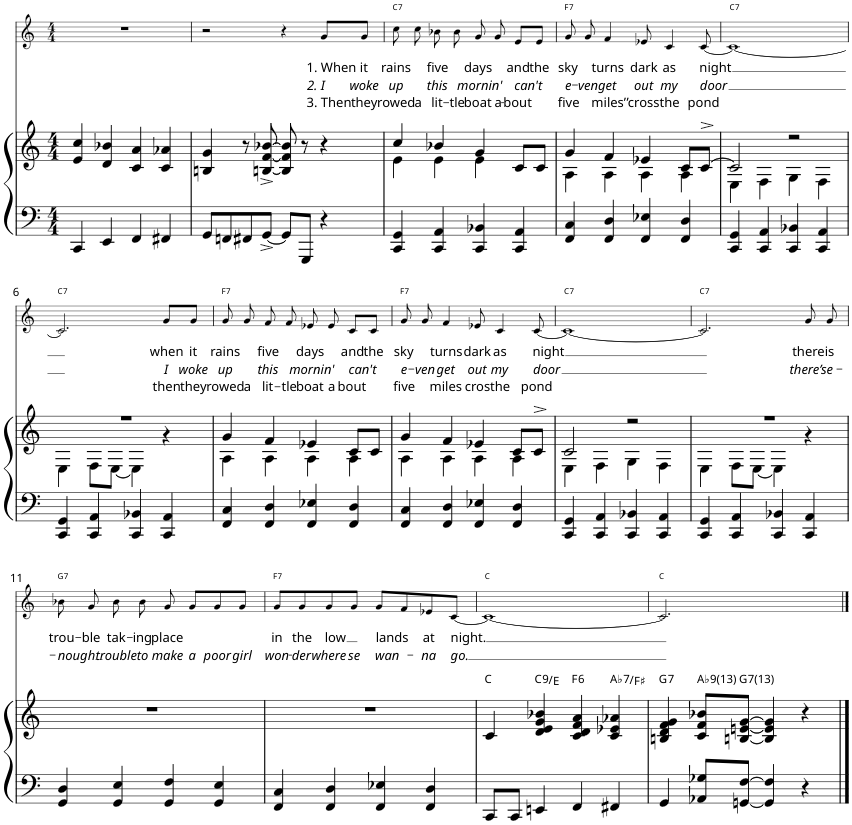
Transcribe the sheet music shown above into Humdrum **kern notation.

**kern	**kern	**harte	**kern	**text	**text	**text	**harte
*part2	*part2	*part2	*part1	*part1	*part1	*part1	*part1
*staff3	*staff2	*	*staff1	*staff1	*staff1	*staff1	*
*I"Piano	*	*	*I"Voice	*	*	*	*
*I'Pno	*	*	*	*	*	*	*
*	*	*	*stria5	*	*	*	*
*clefF4	*clefG2	*	*clefG2	*	*	*	*
*k[]	*k[]	*	*k[]	*	*	*	*
*M4/4	*M4/4	*	*M4/4	*	*	*	*
=1	=1	=1	=1	=1	=1	=1	=1
4CC/	4e/ 4cc/	.	1r	.	.	.	.
4EE/	4d/ 4b-X/	.	.	.	.	.	.
4FF/	4c/ 4a/	.	.	.	.	.	.
4FF#X/	4c/ 4a-X/	.	.	.	.	.	.
=2	=2	=2	=2	=2	=2	=2	=2
8GG/L	4Bn/ 4g/	.	2r	.	.	.	.
8FFn/	.	.	.	.	.	.	.
8FF#X/	8r	.	.	.	.	.	.
[8GG^/J	[8Bn/^ [8f/^ [8b-X/^	.	.	.	.	.	.
8GG/L]	8B/] 8f/] 8b-/]	.	4r	.	.	.	.
8GGG/J	8r	.	.	.	.	.	.
!	!	!	!	!LO:LY:b	!LO:LY:b	!LO:LY:b	!
4r	4r	.	8g/L	1. When	2. I	3. Then	.
!	!	!	!	!LO:LY:b	!LO:LY:b	!LO:LY:b	!
.	.	.	8g/J	it	woke	they	.
=3	=3	=3	=3	=3	=3	=3	=3
*	*^	*	*	*	*	*	*
!	!	!	!	!	!LO:LY:b	!LO:LY:b	!LO:LY:b	!LO:H:kt=7
4CC/ 4GG/	4cc/	4e\	.	8cc\	rains	up	rowed	C:7
!	!	!	!	!	!	!	!LO:LY:b	!
.	.	.	.	8cc\	.	.	a	.
!	!	!	!	!	!LO:LY:b	!LO:LY:b	!LO:LY:b	!
4CC/ 4AA/	4b-X/	4e\	.	8b-X\	five	this	lit-	.
!	!	!	!	!	!	!	!LO:LY:b	!
.	.	.	.	8b-\	.	.	-tle	.
!	!	!	!	!	!LO:LY:b	!LO:LY:b	!LO:LY:b	!
4CC/ 4BB-X/	4g/	4e\	.	8g/	days	mornin'	boat	.
!	!	!	!	!	!	!	!LO:LY:b	!
.	.	.	.	8g/	.	.	a-	.
!	!	!	!	!	!LO:LY:b	!LO:LY:b	!LO:LY:b	!
4CC/ 4AA/	8c/L	4ryy	.	8e/L	and	can't	-bout	.
!	!	!	!	!	!LO:LY:b	!	!	!
.	8c/J	.	.	8e/J	the	.	.	.
=4	=4	=4	=4	=4	=4	=4	=4	=4
!	!	!	!	!	!LO:LY:b	!LO:LY:b	!LO:LY:b	!LO:H:kt=7
4FF/ 4C/	4g/	4A\	.	8g/	sky	e-	five	F:7
!	!	!	!	!	!	!LO:LY:b	!	!
.	.	.	.	8g/	.	-ven	.	.
!	!	!	!	!	!LO:LY:b	!LO:LY:b	!LO:LY:b	!
4FF/ 4D/	4f/	4A\	.	4f/	turns	get	miles’	.
!	!	!	!	!	!LO:LY:b	!LO:LY:b	!LO:LY:b	!
4FF/ 4E-X/	4e-X/	4A\	.	8e-X/	dark	out	’cross	.
!	!	!	!	!	!LO:LY:b	!LO:LY:b	!LO:LY:b	!
.	.	.	.	4c/	as	my	the	.
4FF/ 4D/	8c/L	4A\	.	.	.	.	.	.
!	!	!	!	!	!LO:LY:b	!LO:LY:b	!LO:LY:b	!
.	[8c^/J	.	.	[8c/	night	door	pond	.
=5	=5	=5	=5	=5	=5	=5	=5	=5
!	!	!	!	!	!	!	!	!LO:H:kt=7
4CC/ 4GG/	2c/]	4E\	.	1c_	.	.	.	C:7
4CC/ 4AA/	.	4F\	.	.	.	.	.	.
4CC/ 4BB-X/	2r	4G\	.	.	.	.	.	.
4CC/ 4AA/	.	4F\	.	.	.	.	.	.
!!LO:LB:g=z
=6	=6	=6	=6	=6	=6	=6	=6	=6
!	!	!	!	!	!	!	!	!LO:H:kt=7
4CC/ 4GG/	1r	4E\	.	2.c/]	.	.	.	C:7
4CC/ 4AA/	.	8F\L	.	.	.	.	.	.
.	.	[8E\J	.	.	.	.	.	.
4CC/ 4BB-X/	.	4E\]	.	.	.	.	.	.
!	!	!	!	!	!LO:LY:b	!LO:LY:b	!LO:LY:b	!
4CC/ 4AA/	.	4r	.	8g/L	when	I	then	.
!	!	!	!	!	!LO:LY:b	!LO:LY:b	!LO:LY:b	!
.	.	.	.	8g/J	it	woke	they	.
=7	=7	=7	=7	=7	=7	=7	=7	=7
!	!	!	!	!	!LO:LY:b	!LO:LY:b	!LO:LY:b	!LO:H:kt=7
4FF/ 4C/	4g/	4A\	.	8g/	rains	up	rowed	F:7
!	!	!	!	!	!	!	!LO:LY:b	!
.	.	.	.	8g/	.	.	a	.
!	!	!	!	!	!LO:LY:b	!LO:LY:b	!LO:LY:b	!
4FF/ 4D/	4f/	4A\	.	8f/	five	this	lit-	.
!	!	!	!	!	!	!	!LO:LY:b	!
.	.	.	.	8f/	.	.	-tle	.
!	!	!	!	!	!LO:LY:b	!LO:LY:b	!LO:LY:b	!
4FF/ 4E-X/	4e-X/	4A\	.	8e-X/	days	mornin'	boat	.
!	!	!	!	!	!	!	!LO:LY:b	!
.	.	.	.	8e-/	.	.	a	.
!	!	!	!	!	!LO:LY:b	!LO:LY:b	!LO:LY:b	!
4FF/ 4D/	8c/L	4A\	.	8c/L	and	can't	bout	.
!	!	!	!	!	!LO:LY:b	!	!	!
.	8c/J	.	.	8c/J	the	.	.	.
=8	=8	=8	=8	=8	=8	=8	=8	=8
!	!	!	!	!	!LO:LY:b	!LO:LY:b	!LO:LY:b	!LO:H:kt=7
4FF/ 4C/	4g/	4A\	.	8g/	sky	e-	five	F:7
!	!	!	!	!	!	!LO:LY:b	!	!
.	.	.	.	8g/	.	-ven	.	.
!	!	!	!	!	!LO:LY:b	!LO:LY:b	!LO:LY:b	!
4FF/ 4D/	4f/	4A\	.	4f/	turns	get	miles	.
!	!	!	!	!	!LO:LY:b	!LO:LY:b	!LO:LY:b	!
4FF/ 4E-X/	4e-X/	4A\	.	8e-X/	dark	out	cros	.
!	!	!	!	!	!LO:LY:b	!LO:LY:b	!LO:LY:b	!
.	.	.	.	4c/	as	my	the	.
4FF/ 4D/	8c/L	4A\	.	.	.	.	.	.
!	!	!	!	!	!LO:LY:b	!LO:LY:b	!LO:LY:b	!
.	8c^/J	.	.	[8c/	night	door	pond	.
=9	=9	=9	=9	=9	=9	=9	=9	=9
!	!	!	!	!	!	!	!	!LO:H:kt=7
4CC/ 4GG/	2c/	4E\	.	1c_	.	.	.	C:7
4CC/ 4AA/	.	4F\	.	.	.	.	.	.
4CC/ 4BB-X/	2r	4G\	.	.	.	.	.	.
4CC/ 4AA/	.	4F\	.	.	.	.	.	.
=10	=10	=10	=10	=10	=10	=10	=10	=10
!	!	!	!	!	!	!	!	!LO:H:kt=7
4CC/ 4GG/	1r	4E\	.	2.c/]	.	.	.	C:7
4CC/ 4AA/	.	8F\L	.	.	.	.	.	.
.	.	[8E\J	.	.	.	.	.	.
4CC/ 4BB-X/	.	4E\]	.	.	.	.	.	.
!	!	!	!	!	!LO:LY:b	!LO:LY:b	!	!
4CC/ 4AA/	.	4r	.	8g/	there	there’s	.	.
!	!	!	!	!	!LO:LY:b	!LO:LY:b	!	!
.	.	.	.	8g/	is	e-	.	.
*	*v	*v	*	*	*	*	*	*
!!LO:LB:g=z
=11	=11	=11	=11	=11	=11	=11	=11
!	!	!	!	!LO:LY:b	!LO:LY:b	!	!LO:H:kt=7
4GG/ 4D/	1r	.	8b-X\	trou-	-nough	.	G:7
!	!	!	!	!LO:LY:b	!	!	!
.	.	.	8g/	-ble	.	.	.
!	!	!	!	!LO:LY:b	!LO:LY:b	!	!
4GG/ 4E/	.	.	8b-\	tak-	trouble	.	.
!	!	!	!	!LO:LY:b	!LO:LY:b	!	!
.	.	.	8b-\	-ing	to	.	.
!	!	!	!	!LO:LY:b	!LO:LY:b	!	!
4GG/ 4F/	.	.	8g/	place	make	.	.
!	!	!	!	!	!LO:LY:b	!	!
.	.	.	8g/L	.	a	.	.
!	!	!	!	!	!LO:LY:b	!	!
4GG/ 4E/	.	.	8g/	.	poor	.	.
!	!	!	!	!	!LO:LY:b	!	!
.	.	.	8g/J	.	girl	.	.
=12	=12	=12	=12	=12	=12	=12	=12
!	!	!	!	!LO:LY:b	!LO:LY:b	!	!LO:H:kt=7
4FF/ 4C/	1r	.	8g/L	in	won-	.	F:7
!	!	!	!	!LO:LY:b	!LO:LY:b	!	!
.	.	.	8g/	the	-der	.	.
!	!	!	!	!LO:LY:b	!LO:LY:b	!	!
4FF/ 4D/	.	.	8g/	low	where	.	.
!	!	!	!	!	!LO:LY:b	!	!
.	.	.	8g/J	.	se	.	.
!	!	!	!	!LO:LY:b	!LO:LY:b	!	!
4FF/ 4E-X/	.	.	8g/L	lands	wan-	.	.
.	.	.	8f/	.	.	.	.
!	!	!	!	!LO:LY:b	!LO:LY:b	!	!
4FF/ 4D/	.	.	8e-X/	at	-na	.	.
!	!	!	!	!LO:LY:b	!LO:LY:b	!	!
.	.	.	[8c/J	night.	go.	.	.
=13	=13	=13	=13	=13	=13	=13	=13
8CC/L	4c/	C:maj	1c_	.	.	.	C:maj
8CC/J	.	.	.	.	.	.	.
!	!	!LO:H:kt=9	!	!	!	!	!
4EEn/	4d/ 4e/ 4g/ 4b-X/	C:9/3	.	.	.	.	.
!	!	!LO:H:kt=6	!	!	!	!	!
4FF/	4c/ 4d/ 4f/ 4a/	F:maj6	.	.	.	.	.
!	!	!LO:H:kt=7	!	!	!	!	!
4FF#X/	4c/ 4e-X/ 4a-X/	Ab:7/#6	.	.	.	.	.
=14	=14	=14	=14	=14	=14	=14	=14
!	!	!LO:H:kt=7	!	!	!	!	!
4GG/	4Bn/ 4d/ 4f/ 4g/	G:7	2.c/]	.	.	.	C:maj
!	!	!LO:H:kt=9	!	!	!	!	!
8AA-X/ 8G-X/L	8c/ 8f/ 8b-X/L	Ab:9(13)	.	.	.	.	.
!	!	!LO:H:kt=7	!	!	!	!	!
[8GGn/ [8F/J	[8Bn/ [8en/ [8g/J	G:7(13)	.	.	.	.	.
4GG/] 4F/]	4B/] 4e/] 4g/]	.	.	.	.	.	.
4r	4r	.	4ryy	.	.	.	.
==	==	==	==	==	==	==	==
*-	*-	*-	*-	*-	*-	*-	*-
